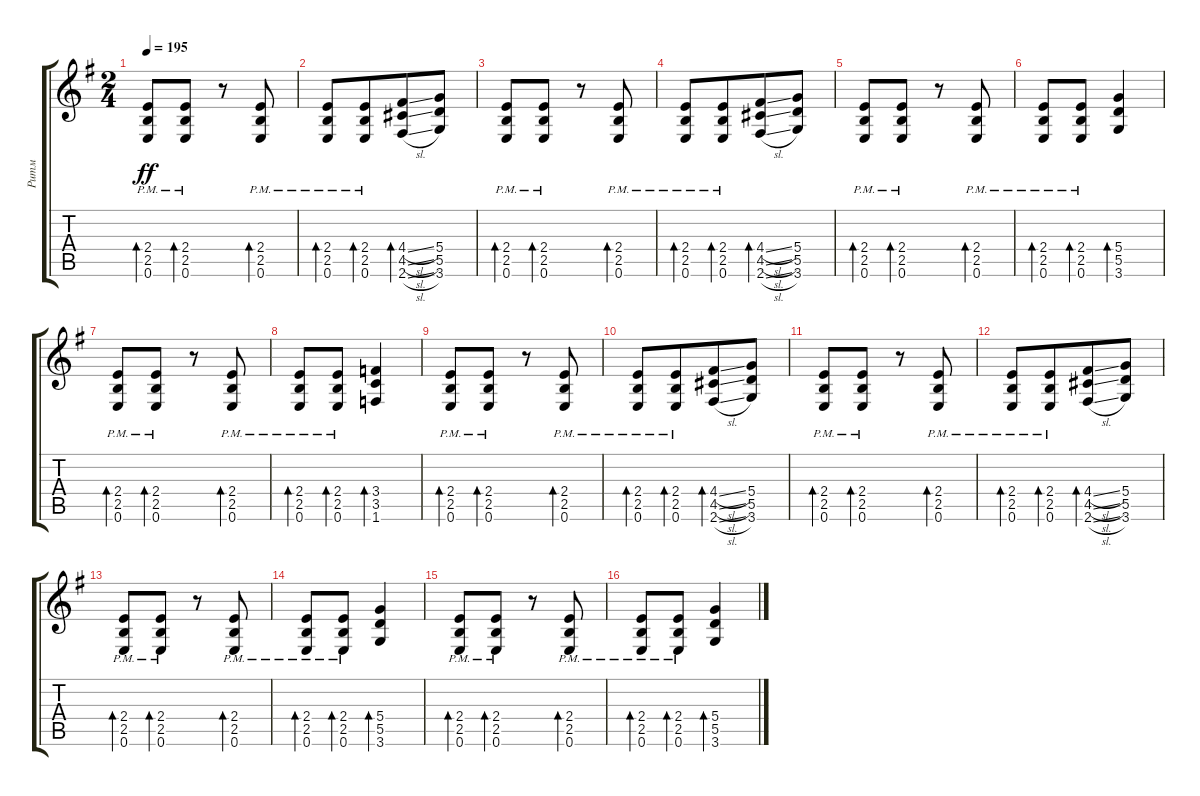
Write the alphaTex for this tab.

\track ("Ритм" "Ритм") {instrument distortionguitar}
\staff {score tabs}
\tuning (E4 B3 G3 D3 A2 E2) {hide}
\ts (2 4)
\tempo 195
\clef g2
\ks eminor
(2.4{pm} 2.5{pm} 0.6{pm}).8{bd 30 dy ff} (2.4{pm} 2.5{pm} 0.6{pm}).8{bd 30} r.8 (2.4{pm} 2.5{pm} 0.6{pm}).8{bd 30} |
(2.4{pm} 2.5{pm} 0.6{pm}).8{bd 30} (2.4{pm} 2.5{pm} 0.6{pm}).8{bd 30 beam merge} (4.4{sl} 4.5{sl} 2.6{sl}).8{bd 30} (5.4 5.5 3.6).8 |
(2.4{pm} 2.5{pm} 0.6{pm}).8{bd 30} (2.4{pm} 2.5{pm} 0.6{pm}).8{bd 30} r.8 (2.4{pm} 2.5{pm} 0.6{pm}).8{bd 30} |
(2.4{pm} 2.5{pm} 0.6{pm}).8{bd 30} (2.4{pm} 2.5{pm} 0.6{pm}).8{bd 30 beam merge} (4.4{sl} 4.5{sl} 2.6{sl}).8{bd 30} (5.4 5.5 3.6).8 |
(2.4{pm} 2.5{pm} 0.6{pm}).8{bd 30} (2.4{pm} 2.5{pm} 0.6{pm}).8{bd 30} r.8 (2.4{pm} 2.5{pm} 0.6{pm}).8{bd 30} |
(2.4{pm} 2.5{pm} 0.6{pm}).8{bd 30} (2.4{pm} 2.5{pm} 0.6{pm}).8{bd 30} (5.4 5.5 3.6).4{bd 30} |
(2.4{pm} 2.5{pm} 0.6{pm}).8{bd 30} (2.4{pm} 2.5{pm} 0.6{pm}).8{bd 30} r.8 (2.4{pm} 2.5{pm} 0.6{pm}).8{bd 30} |
(2.4{pm} 2.5{pm} 0.6{pm}).8{bd 30} (2.4{pm} 2.5{pm} 0.6{pm}).8{bd 30} (3.4 3.5 1.6).4{bd 30} |
(2.4{pm} 2.5{pm} 0.6{pm}).8{bd 30} (2.4{pm} 2.5{pm} 0.6{pm}).8{bd 30} r.8 (2.4{pm} 2.5{pm} 0.6{pm}).8{bd 30} |
(2.4{pm} 2.5{pm} 0.6{pm}).8{bd 30} (2.4{pm} 2.5{pm} 0.6{pm}).8{bd 30 beam merge} (4.4{sl} 4.5{sl} 2.6{sl}).8{bd 30} (5.4 5.5 3.6).8 |
(2.4{pm} 2.5{pm} 0.6{pm}).8{bd 30} (2.4{pm} 2.5{pm} 0.6{pm}).8{bd 30} r.8 (2.4{pm} 2.5{pm} 0.6{pm}).8{bd 30} |
(2.4{pm} 2.5{pm} 0.6{pm}).8{bd 30} (2.4{pm} 2.5{pm} 0.6{pm}).8{bd 30 beam merge} (4.4{sl} 4.5{sl} 2.6{sl}).8{bd 30} (5.4 5.5 3.6).8 |
(2.4{pm} 2.5{pm} 0.6{pm}).8{bd 30} (2.4{pm} 2.5{pm} 0.6{pm}).8{bd 30} r.8 (2.4{pm} 2.5{pm} 0.6{pm}).8{bd 30} |
(2.4{pm} 2.5{pm} 0.6{pm}).8{bd 30} (2.4{pm} 2.5{pm} 0.6{pm}).8{bd 30} (5.4 5.5 3.6).4{bd 30} |
(2.4{pm} 2.5{pm} 0.6{pm}).8{bd 30} (2.4{pm} 2.5{pm} 0.6{pm}).8{bd 30} r.8 (2.4{pm} 2.5{pm} 0.6{pm}).8{bd 30} |
(2.4{pm} 2.5{pm} 0.6{pm}).8{bd 30} (2.4{pm} 2.5{pm} 0.6{pm}).8{bd 30} (5.4 5.5 3.6).4{bd 30}
